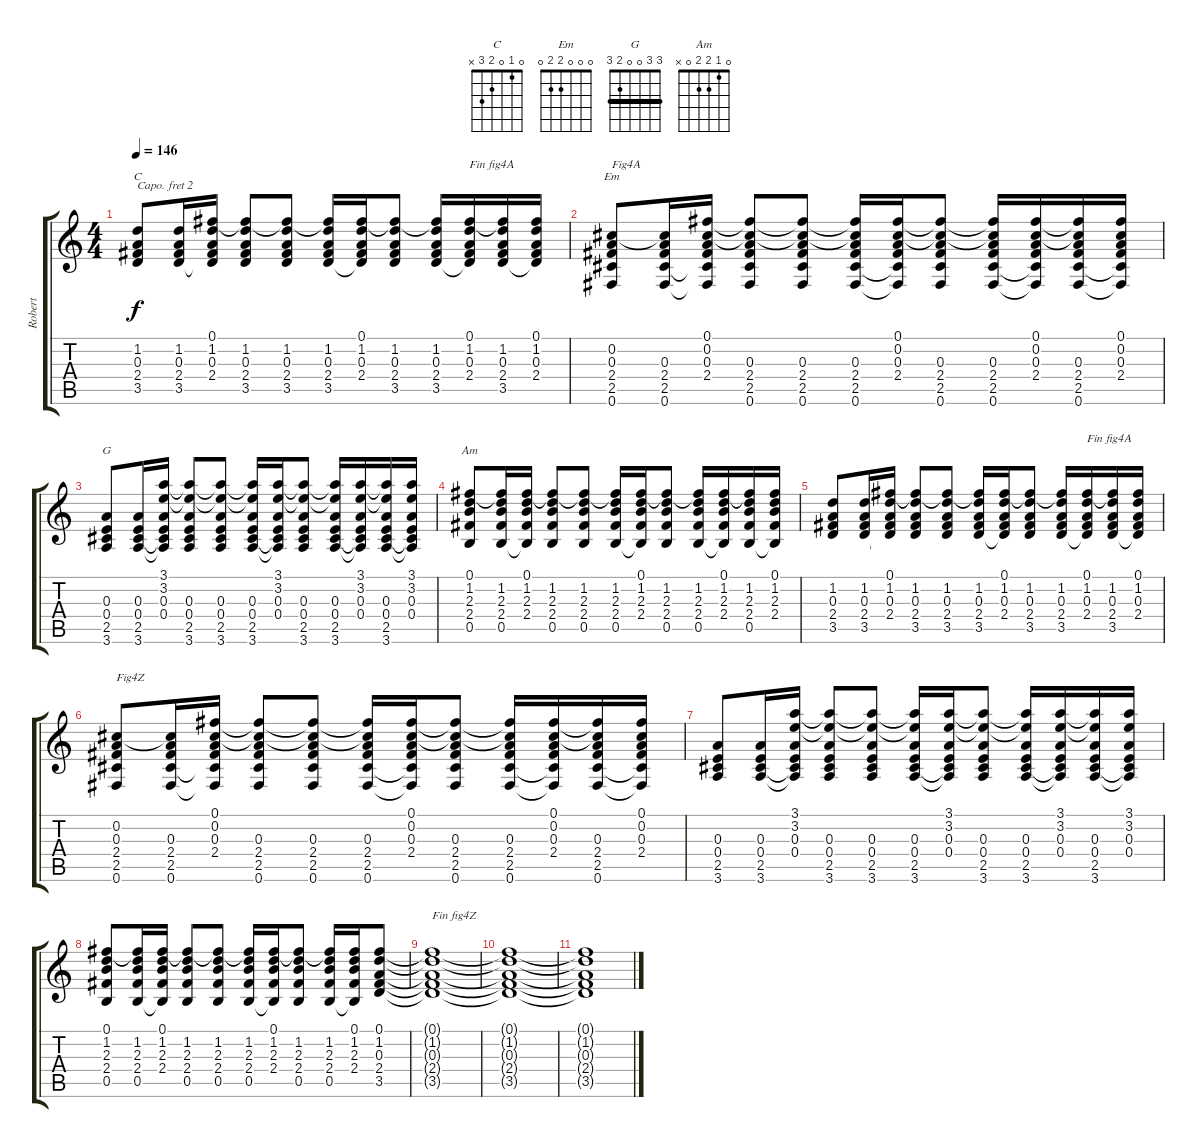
\track ("Robert" "Robert") {instrument acousticguitarsteel}
\staff {score tabs}
\capo 2
\tuning (E4 B3 G3 D3 A2 E2) {hide}
\chord ("C" 0 1 0 2 3 x)
\chord ("Em" 0 0 0 2 2 0)
\chord ("G" 3 3 0 0 2 3) {barre 3}
\chord ("Am" 0 1 2 2 0 x)
\ts (4 4)
\tempo 146
\clef g2
\ks c
(1.2 0.3 2.4 3.5).8{ch "C" dy f} (1.2 0.3 2.4 3.5).16 (0.1 1.2 0.3 2.4 3.5{t}).16 (0.1{t} 1.2 0.3 2.4 3.5).8 (0.1{t} 1.2 0.3 2.4 3.5).8 (0.1{t} 1.2 0.3 2.4 3.5).16 (0.1 1.2 0.3 2.4 3.5{t}).16 (0.1{t} 1.2 0.3 2.4 3.5).8 (0.1{t} 1.2 0.3 2.4 3.5).16 (0.1 1.2 0.3 2.4 3.5{t}).16{txt "Fin fig4A"} (0.1{t} 1.2 0.3 2.4 3.5).16 (0.1 1.2 0.3 2.4 3.5{t}).16 |
(0.2 0.3 2.4 2.5 0.6).8{ch "Em" txt "Fig4A"} (0.2{t} 0.3 2.4 2.5 0.6).16 (0.1 0.2 0.3 2.4 2.5{t} 0.6{t}).16 (0.1{t} 0.2{t} 0.3 2.4 2.5 0.6).8 (0.1{t} 0.2{t} 0.3 2.4 2.5 0.6).8 (0.1{t} 0.2{t} 0.3 2.4 2.5 0.6).16 (0.1 0.2 0.3 2.4 2.5{t} 0.6{t}).16 (0.1{t} 0.2{t} 0.3 2.4 2.5 0.6).8 (0.1{t} 0.2{t} 0.3 2.4 2.5 0.6).16 (0.1 0.2 0.3 2.4 2.5{t} 0.6{t}).16 (0.1{t} 0.2{t} 0.3 2.4 2.5 0.6).16 (0.1 0.2 0.3 2.4 2.5{t} 0.6{t}).16 |
(0.3 0.4 2.5 3.6).8{ch "G"} (0.3 0.4 2.5 3.6).16 (3.1 3.2 0.3 0.4 2.5{t} 3.6{t}).16 (3.1{t} 3.2{t} 0.3 0.4 2.5 3.6).8 (3.1{t} 3.2{t} 0.3 0.4 2.5 3.6).8 (3.1{t} 3.2{t} 0.3 0.4 2.5 3.6).16 (3.1 3.2 0.3 0.4 2.5{t} 3.6{t}).16 (3.1{t} 3.2{t} 0.3 0.4 2.5 3.6).8 (3.1{t} 3.2{t} 0.3 0.4 2.5 3.6).16 (3.1 3.2 0.3 0.4 2.5{t} 3.6{t}).16 (3.1{t} 3.2{t} 0.3 0.4 2.5 3.6).16 (3.1 3.2 0.3 0.4 2.5{t} 3.6{t}).16 |
(0.1 1.2 2.3 2.4 0.5).8{ch "Am"} (0.1{t} 1.2 2.3 2.4 0.5).16 (0.1 1.2 2.3 2.4 0.5{t}).16 (0.1{t} 1.2 2.3 2.4 0.5).8 (0.1{t} 1.2 2.3 2.4 0.5).8 (0.1{t} 1.2 2.3 2.4 0.5).16 (0.1 1.2 2.3 2.4 0.5{t}).16 (0.1{t} 1.2 2.3 2.4 0.5).8 (0.1{t} 1.2 2.3 2.4 0.5).16 (0.1 1.2 2.3 2.4 0.5{t}).16 (0.1{t} 1.2 2.3 2.4 0.5).16 (0.1 1.2 2.3 2.4 0.5{t}).16 |
(1.2 0.3 2.4 3.5).8 (1.2 0.3 2.4 3.5).16 (0.1 1.2 0.3 2.4 3.5{t}).16 (0.1{t} 1.2 0.3 2.4 3.5).8 (0.1{t} 1.2 0.3 2.4 3.5).8 (0.1{t} 1.2 0.3 2.4 3.5).16 (0.1 1.2 0.3 2.4 3.5{t}).16 (0.1{t} 1.2 0.3 2.4 3.5).8 (0.1{t} 1.2 0.3 2.4 3.5).16 (0.1 1.2 0.3 2.4 3.5{t}).16{txt "Fin fig4A"} (0.1{t} 1.2 0.3 2.4 3.5).16 (0.1 1.2 0.3 2.4 3.5{t}).16 |
(0.2 0.3 2.4 2.5 0.6).8{txt "Fig4Z"} (0.2{t} 0.3 2.4 2.5 0.6).16 (0.1 0.2 0.3 2.4 2.5{t} 0.6{t}).16 (0.1{t} 0.2{t} 0.3 2.4 2.5 0.6).8 (0.1{t} 0.2{t} 0.3 2.4 2.5 0.6).8 (0.1{t} 0.2{t} 0.3 2.4 2.5 0.6).16 (0.1 0.2 0.3 2.4 2.5{t} 0.6{t}).16 (0.1{t} 0.2{t} 0.3 2.4 2.5 0.6).8 (0.1{t} 0.2{t} 0.3 2.4 2.5 0.6).16 (0.1 0.2 0.3 2.4 2.5{t} 0.6{t}).16 (0.1{t} 0.2{t} 0.3 2.4 2.5 0.6).16 (0.1 0.2 0.3 2.4 2.5{t} 0.6{t}).16 |
(0.3 0.4 2.5 3.6).8 (0.3 0.4 2.5 3.6).16 (3.1 3.2 0.3 0.4 2.5{t} 3.6{t}).16 (3.1{t} 3.2{t} 0.3 0.4 2.5 3.6).8 (3.1{t} 3.2{t} 0.3 0.4 2.5 3.6).8 (3.1{t} 3.2{t} 0.3 0.4 2.5 3.6).16 (3.1 3.2 0.3 0.4 2.5{t} 3.6{t}).16 (3.1{t} 3.2{t} 0.3 0.4 2.5 3.6).8 (3.1{t} 3.2{t} 0.3 0.4 2.5 3.6).16 (3.1 3.2 0.3 0.4 2.5{t} 3.6{t}).16 (3.1{t} 3.2{t} 0.3 0.4 2.5 3.6).16 (3.1 3.2 0.3 0.4 2.5{t} 3.6{t}).16 |
(0.1 1.2 2.3 2.4 0.5).8 (0.1{t} 1.2 2.3 2.4 0.5).16 (0.1 1.2 2.3 2.4 0.5{t}).16 (0.1{t} 1.2 2.3 2.4 0.5).8 (0.1{t} 1.2 2.3 2.4 0.5).8 (0.1{t} 1.2 2.3 2.4 0.5).16 (0.1 1.2 2.3 2.4 0.5{t}).16 (0.1{t} 1.2 2.3 2.4 0.5).8 (0.1{t} 1.2 2.3 2.4 0.5).16 (0.1 1.2 2.3 2.4 0.5{t}).16 (0.1 1.2 0.3 2.4 3.5).8 |
(0.1{t} 1.2{t} 0.3{t} 2.4{t} 3.5{t}).1{txt "Fin fig4Z"} |
(0.1{t} 1.2{t} 0.3{t} 2.4{t} 3.5{t}).1 |
(0.1{t} 1.2{t} 0.3{t} 2.4{t} 3.5{t}).1
